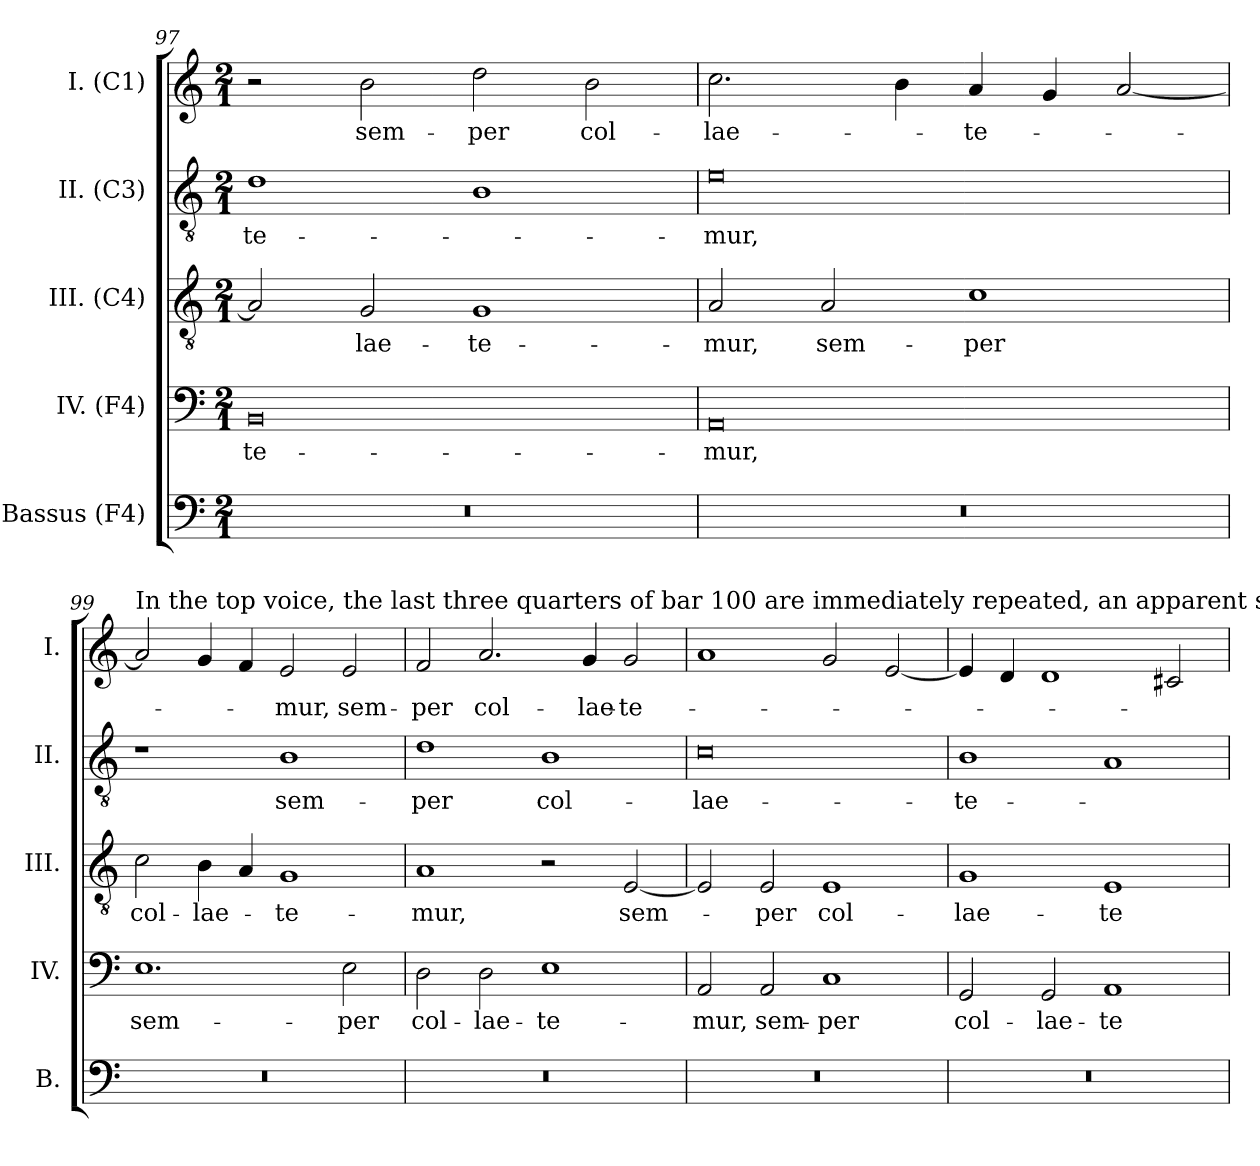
**kern	**kern	**text	**kern	**text	**kern	**text	**kern	**text
*part5	*part4	*part4	*part3	*part3	*part2	*part2	*part1	*part1
*staff5	*staff4	*staff4	*staff3	*staff3	*staff2	*staff2	*staff1	*staff1
*I"Bassus (F4)	*I"IV. (F4)	*	*I"III. (C4)	*	*I"II. (C3)	*	*I"I. (C1)	*
*I'B.	*I'IV.	*	*I'III.	*	*I'II.	*	*I'I.	*
*clefF4	*clefF4	*	*clefGv2	*	*clefGv2	*	*clefG2	*
*	*ITrd7c12	*	*ITrd7c12	*	*ITrd7c12	*	*	*
*k[]	*k[]	*	*k[]	*	*k[]	*	*k[]	*
*C:	*C:	*	*C:	*	*C:	*	*C:	*
*M2/1	*M2/1	*	*M2/1	*	*M2/1	*	*M2/1	*
=97	=97	=97	=97	=97	=97	=97	=97	=97
!LO:N:vis=1	!	!	!	!	!	!	!	!
!	!	!LO:LY:b:color=#000000	!	!	!	!	!	!
!	!	!	!	!	!	!LO:LY:b:color=#000000	!	!
0r	0BBBi	-te-	2AAi/]	.	1Di	-te-	2r	.
!	!	!	!	!LO:LY:b:color=#000000	!	!	!	!
!	!	!	!	!	!	!	!	!LO:LY:b:color=#000000
.	.	.	2GGi/	-lae-	.	.	2bi\	sem-
!	!	!	!	!LO:LY:b:color=#000000	!	!	!	!
!	!	!	!	!	!	!	!	!LO:LY:b:color=#000000
.	.	.	1GGi	-te-	1BBi	.	2ddi\	-per
!	!	!	!	!	!	!	!	!LO:LY:b:color=#000000
.	.	.	.	.	.	.	2bi\	col-
=98	=98	=98	=98	=98	=98	=98	=98	=98
!LO:N:vis=1	!	!	!	!	!	!	!	!
!	!	!LO:LY:b:color=#000000	!	!	!	!	!	!
!	!	!	!	!LO:LY:b:color=#000000	!	!	!	!
!	!	!	!	!	!	!LO:LY:b:color=#000000	!	!
!	!	!	!	!	!	!	!	!LO:LY:b:color=#000000
0r	0AAAi	-mur,	2AAi/	-mur,	0Ei	-mur,	2.cci\	-lae-
!	!	!	!	!LO:LY:b:color=#000000	!	!	!	!
.	.	.	2AAi/	sem-	.	.	.	.
.	.	.	.	.	.	.	4bi\	.
!	!	!	!	!LO:LY:b:color=#000000	!	!	!	!
!	!	!	!	!	!	!	!	!LO:LY:b:color=#000000
.	.	.	1Ci	-per	.	.	4ai/	-te-
.	.	.	.	.	.	.	4gi/	.
.	.	.	.	.	.	.	[2ai/	.
!!LO:PB:g=z
=99	=99	=99	=99	=99	=99	=99	=99	=99
!LO:N:vis=1	!	!	!	!	!	!	!	!
!	!	!LO:LY:b:color=#000000	!	!	!	!	!	!
!	!	!	!	!	!	!	!LO:TX:a:t=In the top voice, the last three quarters of bar 100 are immediately repeated, an apparent scribal error.	!
!	!	!	!	!LO:LY:b:color=#000000	!	!	!	!
0r	1.EEi	sem-	2Ci\	col-	1r	.	2ai/]	.
!	!	!	!	!LO:LY:b:color=#000000	!	!	!	!
.	.	.	4BBi\	-lae-	.	.	4gi/	.
.	.	.	4AAi/	.	.	.	4fi/	.
!	!	!	!	!LO:LY:b:color=#000000	!	!	!	!
!	!	!	!	!	!	!LO:LY:b:color=#000000	!	!
!	!	!	!	!	!	!	!	!LO:LY:b:color=#000000
.	.	.	1GGi	-te-	1BBi	sem-	2ei/	-mur,
!	!	!LO:LY:b:color=#000000	!	!	!	!	!	!
!	!	!	!	!	!	!	!	!LO:LY:b:color=#000000
.	2EEi\	-per	.	.	.	.	2ei/	sem-
=100	=100	=100	=100	=100	=100	=100	=100	=100
!LO:N:vis=1	!	!	!	!	!	!	!	!
!	!	!LO:LY:b:color=#000000	!	!	!	!	!	!
!	!	!	!	!LO:LY:b:color=#000000	!	!	!	!
!	!	!	!	!	!	!LO:LY:b:color=#000000	!	!
!	!	!	!	!	!	!	!	!LO:LY:b:color=#000000
0r	2DDi\	col-	1AAi	-mur,	1Di	-per	2fi/	-per
!	!	!LO:LY:b:color=#000000	!	!	!	!	!	!
!	!	!	!	!	!	!	!	!LO:LY:b:color=#000000
.	2DDi\	-lae-	.	.	.	.	2.ai/	col-
!	!	!LO:LY:b:color=#000000	!	!	!	!	!	!
!	!	!	!	!	!	!LO:LY:b:color=#000000	!	!
.	1EEi	-te-	2r	.	1BBi	col-	.	.
!	!	!	!	!	!	!	!	!LO:LY:b:color=#000000
.	.	.	.	.	.	.	4gi/	-lae-
!	!	!	!	!LO:LY:b:color=#000000	!	!	!	!
!	!	!	!	!	!	!	!	!LO:LY:b:color=#000000
.	.	.	[2EEi/	sem-	.	.	2gi/	-te-
=101	=101	=101	=101	=101	=101	=101	=101	=101
!LO:N:vis=1	!	!	!	!	!	!	!	!
!	!	!LO:LY:b:color=#000000	!	!	!	!	!	!
!	!	!	!	!	!	!LO:LY:b:color=#000000	!	!
0r	2AAAi/	-mur,	2EEi/]	.	0Ci	-lae-	1ai	.
!	!	!LO:LY:b:color=#000000	!	!	!	!	!	!
!	!	!	!	!LO:LY:b:color=#000000	!	!	!	!
.	2AAAi/	sem-	2EEi/	-per	.	.	.	.
!	!	!LO:LY:b:color=#000000	!	!	!	!	!	!
!	!	!	!	!LO:LY:b:color=#000000	!	!	!	!
.	1CCi	-per	1EEi	col-	.	.	2gi/	.
.	.	.	.	.	.	.	[2ei/	.
=102	=102	=102	=102	=102	=102	=102	=102	=102
!LO:N:vis=1	!	!	!	!	!	!	!	!
!	!	!LO:LY:b:color=#000000	!	!	!	!	!	!
!	!	!	!	!LO:LY:b:color=#000000	!	!	!	!
!	!	!	!	!	!	!LO:LY:b:color=#000000	!	!
0r	2GGGi/	col-	1GGi	-lae-	1BBi	-te-	4ei/]	.
.	.	.	.	.	.	.	4di/	.
!	!	!LO:LY:b:color=#000000	!	!	!	!	!	!
.	2GGGi/	-lae-	.	.	.	.	1di	.
!	!	!LO:LY:b:color=#000000	!	!	!	!	!	!
!	!	!	!	!LO:LY:b:color=#000000	!	!	!	!
.	1AAAi	-te-	1EEi	-te-	1AAi	.	.	.
.	.	.	.	.	.	.	2c#Xi/	.
=	=	=	=	=	=	=	=	=
*-	*-	*-	*-	*-	*-	*-	*-	*-
